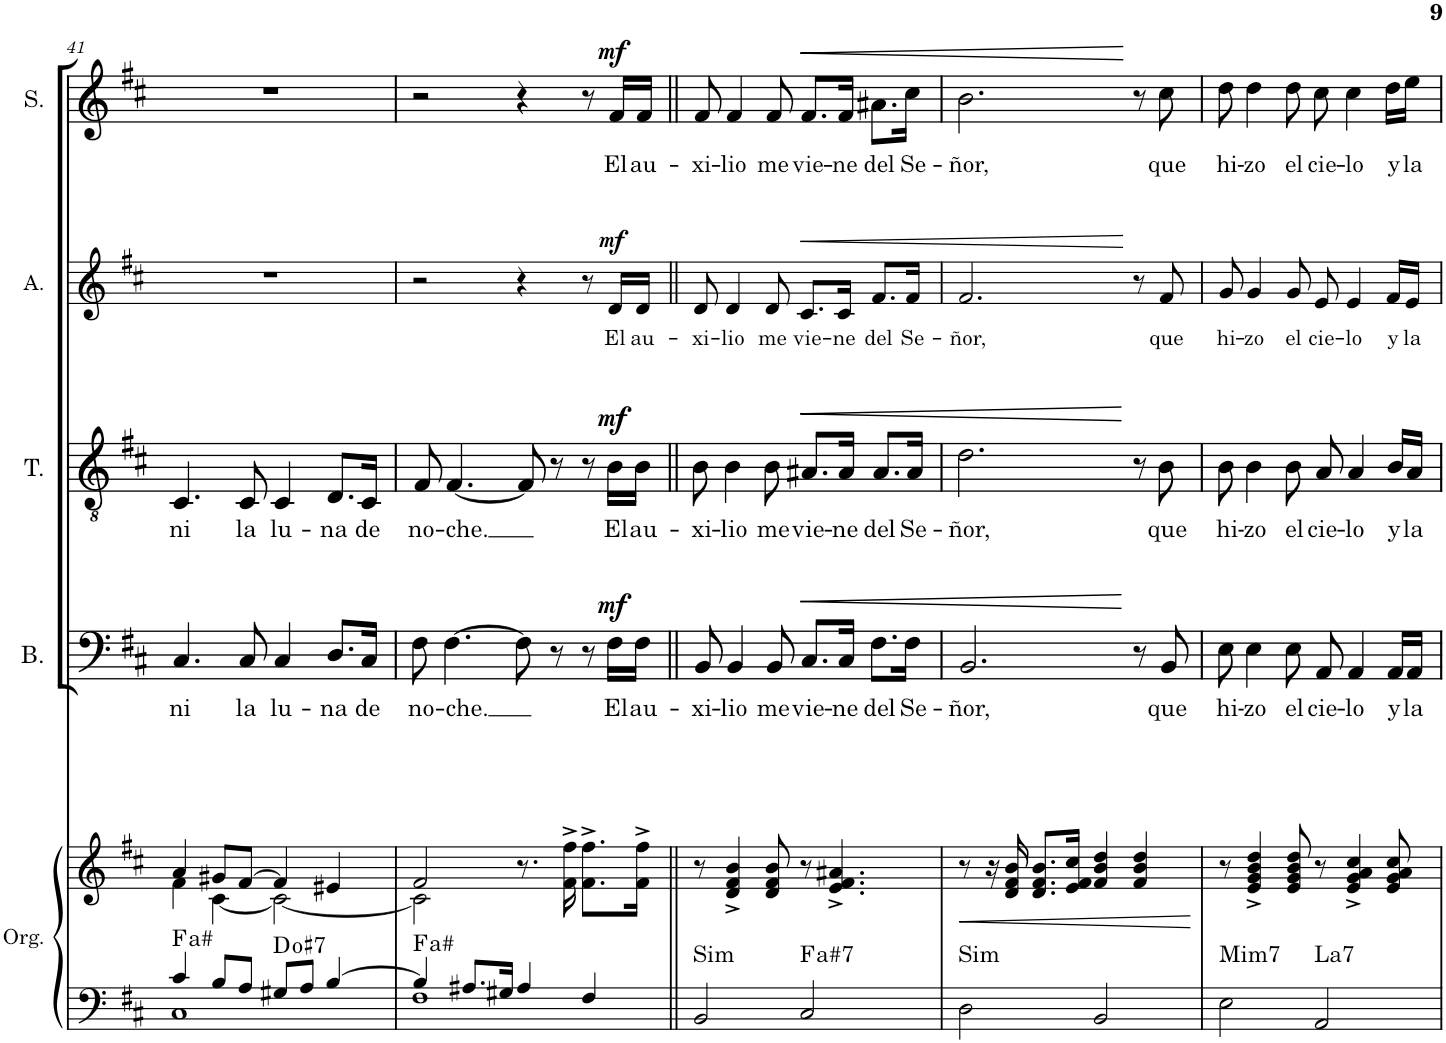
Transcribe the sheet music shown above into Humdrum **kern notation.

**kern	**kern	**dynam	**harte	**kern	**text	**dynam	**kern	**text	**dynam	**kern	**text	**dynam	**kern	**text	**dynam
*part5	*part5	*part5	*part5	*part4	*part4	*part4	*part3	*part3	*part3	*part2	*part2	*part2	*part1	*part1	*part1
*staff6	*staff5	*staff5/6	*	*staff4	*staff4	*staff4	*staff3	*staff3	*staff3	*staff2	*staff2	*staff2	*staff1	*staff1	*staff1
*I"Órgano	*	*	*	*I"Bajo	*	*	*I"Tenor	*	*	*I"Alto	*	*	*I"Soprano	*	*
*	*	*	*	*I'B.	*	*	*I'T.	*	*	*I'A.	*	*	*I'S.	*	*
!!LO:PB:g=z
*clefF4	*clefG2	*	*	*clefF4	*	*	*clefGv2	*	*	*clefG2	*	*	*clefG2	*	*
*k[f#c#]	*k[f#c#]	*	*	*k[f#c#]	*	*	*k[f#c#]	*	*	*k[f#c#]	*	*	*k[f#c#]	*	*
*M4/4	*M4/4	*	*	*M4/4	*	*	*M4/4	*	*	*M4/4	*	*	*M4/4	*	*
*met(c)	*met(c)	*	*	*met(c)	*	*	*met(c)	*	*	*met(c)	*	*	*met(c)	*	*
=41	=41	=41	=41	=41	=41	=41	=41	=41	=41	=41	=41	=41	=41	=41	=41
*^	*^	*	*	*	*	*	*	*	*	*	*	*	*	*	*
!	!	!	!	!	!LO:H:kt=a#	!	!LO:LY:b	!	!	!LO:LY:b	!	!	!	!	!	!	!
4c#/	1C#	4a/	4f#\	.	.	4.C#/	ni	.	4.C#/	ni	.	1r	.	.	1r	.	.
8B/L	.	8g#X/L	[4c#\	.	.	.	.	.	.	.	.	.	.	.	.	.	.
!	!	!	!	!	!	!	!LO:LY:b	!	!	!LO:LY:b	!	!	!	!	!	!	!
8A/J	.	[8f#/J	.	.	.	8C#/	la	.	8C#/	la	.	.	.	.	.	.	.
!	!	!	!	!	!	!	!LO:LY:b	!	!	!LO:LY:b	!	!	!	!	!	!	!
8G#X/L	.	4f#/]	2c#\_	.	D:dim(#7)	4C#/	lu-	.	4C#/	lu-	.	.	.	.	.	.	.
8A/J	.	.	.	.	.	.	.	.	.	.	.	.	.	.	.	.	.
!	!	!	!	!	!	!	!LO:LY:b	!	!	!LO:LY:b	!	!	!	!	!	!	!
[4B/	.	4e#X/	.	.	.	8.D/L	-na	.	8.D/L	-na	.	.	.	.	.	.	.
!	!	!	!	!	!	!	!LO:LY:b	!	!	!LO:LY:b	!	!	!	!	!	!	!
.	.	.	.	.	.	16C#/Jk	de	.	16C#/Jk	de	.	.	.	.	.	.	.
=42	=42	=42	=42	=42	=42	=42	=42	=42	=42	=42	=42	=42	=42	=42	=42	=42	=42
!	!	!	!	!	!LO:H:kt=a#	!	!LO:LY:b	!	!	!LO:LY:b	!	!	!	!	!	!	!
4B/]	1F#	2f#/	2c#\]	.	.	8F#\	no-	.	8F#/	no-	.	2r	.	.	2r	.	.
!	!	!	!	!	!	!	!LO:LY:b	!	!	!LO:LY:b	!	!	!	!	!	!	!
.	.	.	.	.	.	[4.F#\	-che.	.	[4.F#/	-che.	.	.	.	.	.	.	.
8.A#X/L	.	.	.	.	.	.	.	.	.	.	.	.	.	.	.	.	.
16G#X/Jk	.	.	.	.	.	.	.	.	.	.	.	.	.	.	.	.	.
4A#/	.	8.r	2ryy	.	.	8F#\]	.	.	8F#/]	.	.	4r	.	.	4r	.	.
.	.	.	.	.	.	8r	.	.	8r	.	.	.	.	.	.	.	.
.	.	16f#\^ 16ff#\^	.	.	.	.	.	.	.	.	.	.	.	.	.	.	.
4F#/	.	8.f#\^ 8.ff#\^L	.	.	.	8r	.	.	8r	.	.	8r	.	.	8r	.	.
!	!	!	!	!	!	!	!LO:LY:b	!LO:DY:a	!	!LO:LY:b	!LO:DY:a	!	!LO:LY:b	!LO:DY:a	!	!LO:LY:b	!LO:DY:a
.	.	.	.	.	.	16F#\LL	El	mf	16B\LL	El	mf	16d/LL	El	mf	16f#/LL	El	mf
!	!	!	!	!	!	!	!LO:LY:b	!	!	!LO:LY:b	!	!	!LO:LY:b	!	!	!LO:LY:b	!
.	.	16f#\^ 16ff#\^Jk	.	.	.	16F#\JJ	au-	.	16B\JJ	au-	.	16d/JJ	au-	.	16f#/JJ	au-	.
*v	*v	*	*	*	*	*	*	*	*	*	*	*	*	*	*	*	*
*	*v	*v	*	*	*	*	*	*	*	*	*	*	*	*	*	*
=43||	=43||	=43||	=43||	=43||	=43||	=43||	=43||	=43||	=43||	=43||	=43||	=43||	=43||	=43||	=43||
!	!	!	!LO:H:kt=Sim	!	!LO:LY:b	!	!	!LO:LY:b	!	!	!LO:LY:b	!	!	!LO:LY:b	!
2BB/	8r	.	N	8BB/	-xi-	.	8B\	-xi-	.	8d/	-xi-	.	8f#/	-xi-	.
!	!	!	!	!	!LO:LY:b	!	!	!LO:LY:b	!	!	!LO:LY:b	!	!	!LO:LY:b	!
.	4d/^ 4f#/^ 4b/^	.	.	4BB/	-lio	.	4B\	-lio	.	4d/	-lio	.	4f#/	-lio	.
!	!	!	!	!	!LO:LY:b	!	!	!LO:LY:b	!	!	!LO:LY:b	!	!	!LO:LY:b	!
.	8d/ 8f#/ 8b/	.	.	8BB/	me	.	8B\	me	.	8d/	me	.	8f#/	me	.
!	!	!	!LO:H:kt=a#	!	!LO:LY:b	!LO:HP:b	!	!LO:LY:b	!LO:HP:b	!	!LO:LY:b	!LO:HP:b	!	!LO:LY:b	!LO:HP:b
2C#/	8r	.	.	8.C#/L	vie-	<	8.A#X/L	vie-	<	8.c#/L	vie-	<	8.f#/L	vie-	<
.	4.e/^ 4.f#/^ 4.a#X/^	.	.	.	.	.	.	.	.	.	.	.	.	.	.
!	!	!	!	!	!LO:LY:b	!	!	!LO:LY:b	!	!	!LO:LY:b	!	!	!LO:LY:b	!
.	.	.	.	16C#/Jk	-ne	.	16A#/Jk	-ne	.	16c#/Jk	-ne	.	16f#/Jk	-ne	.
!	!	!	!	!	!LO:LY:b	!	!	!LO:LY:b	!	!	!LO:LY:b	!	!	!LO:LY:b	!
.	.	.	.	8.F#\L	del	.	8.A#/L	del	.	8.f#/L	del	.	8.a#X\L	del	.
!	!	!	!	!	!LO:LY:b	!	!	!LO:LY:b	!	!	!LO:LY:b	!	!	!LO:LY:b	!
.	.	.	.	16F#\Jk	Se-	.	16A#/Jk	Se-	.	16f#/Jk	Se-	.	16cc#\Jk	Se-	.
=44	=44	=44	=44	=44	=44	=44	=44	=44	=44	=44	=44	=44	=44	=44	=44
!	!	!LO:HP:b	!LO:H:kt=Sim	!	!LO:LY:b	!	!	!LO:LY:b	!	!	!LO:LY:b	!	!	!LO:LY:b	!
2D\	8r	<	N	2.BB/	-ñor,	.	2.d\	-ñor,	.	2.f#/	-ñor,	.	2.b\	-ñor,	.
.	16r	.	.	.	.	.	.	.	.	.	.	.	.	.	.
.	16d/ 16f#/ 16b/	.	.	.	.	.	.	.	.	.	.	.	.	.	.
.	8.d/ 8.f#/ 8.b/L	.	.	.	.	.	.	.	.	.	.	.	.	.	.
.	16e/ 16f#/ 16cc#/Jk	.	.	.	.	.	.	.	.	.	.	.	.	.	.
2BB/	4f#/ 4b/ 4dd/	.	.	.	.	.	.	.	.	.	.	.	.	.	.
.	4f#/ 4b/ 4dd/	.	.	8r	.	[	8r	.	[	8r	.	[	8r	.	[
!	!	!	!	!	!LO:LY:b	!	!	!LO:LY:b	!	!	!LO:LY:b	!	!	!LO:LY:b	!
.	.	.	.	8BB/	que	.	8B\	que	.	8f#/	que	.	8cc#\	que	.
.	.	[	.	.	.	.	.	.	.	.	.	.	.	.	.
=45	=45	=45	=45	=45	=45	=45	=45	=45	=45	=45	=45	=45	=45	=45	=45
!	!	!	!LO:H:kt=Mim7	!	!LO:LY:b	!	!	!LO:LY:b	!	!	!LO:LY:b	!	!	!LO:LY:b	!
2E\	8r	.	N	8E\	hi-	.	8B\	hi-	.	8g/	hi-	.	8dd\	hi-	.
!	!	!	!	!	!LO:LY:b	!	!	!LO:LY:b	!	!	!LO:LY:b	!	!	!LO:LY:b	!
.	4e/^ 4g/^ 4b/^ 4dd/^	.	.	4E\	-zo	.	4B\	-zo	.	4g/	-zo	.	4dd\	-zo	.
!	!	!	!	!	!LO:LY:b	!	!	!LO:LY:b	!	!	!LO:LY:b	!	!	!LO:LY:b	!
.	8e/ 8g/ 8b/ 8dd/	.	.	8E\	el	.	8B\	el	.	8g/	el	.	8dd\	el	.
!	!	!	!LO:H:kt=La7	!	!LO:LY:b	!	!	!LO:LY:b	!	!	!LO:LY:b	!	!	!LO:LY:b	!
2AA/	8r	.	N	8AA/	cie-	.	8A/	cie-	.	8e/	cie-	.	8cc#\	cie-	.
!	!	!	!	!	!LO:LY:b	!	!	!LO:LY:b	!	!	!LO:LY:b	!	!	!LO:LY:b	!
.	4e/^ 4g/^ 4a/^ 4cc#/^	.	.	4AA/	-lo	.	4A/	-lo	.	4e/	-lo	.	4cc#\	-lo	.
!	!	!	!	!	!LO:LY:b	!	!	!LO:LY:b	!	!	!LO:LY:b	!	!	!LO:LY:b	!
.	8e/ 8g/ 8a/ 8cc#/	.	.	16AA/LL	y	.	16B/LL	y	.	16f#/LL	y	.	16dd\LL	y	.
!	!	!	!	!	!LO:LY:b	!	!	!LO:LY:b	!	!	!LO:LY:b	!	!	!LO:LY:b	!
.	.	.	.	16AA/JJ	la	.	16A/JJ	la	.	16e/JJ	la	.	16ee\JJ	la	.
=	=	=	=	=	=	=	=	=	=	=	=	=	=	=	=
*-	*-	*-	*-	*-	*-	*-	*-	*-	*-	*-	*-	*-	*-	*-	*-
